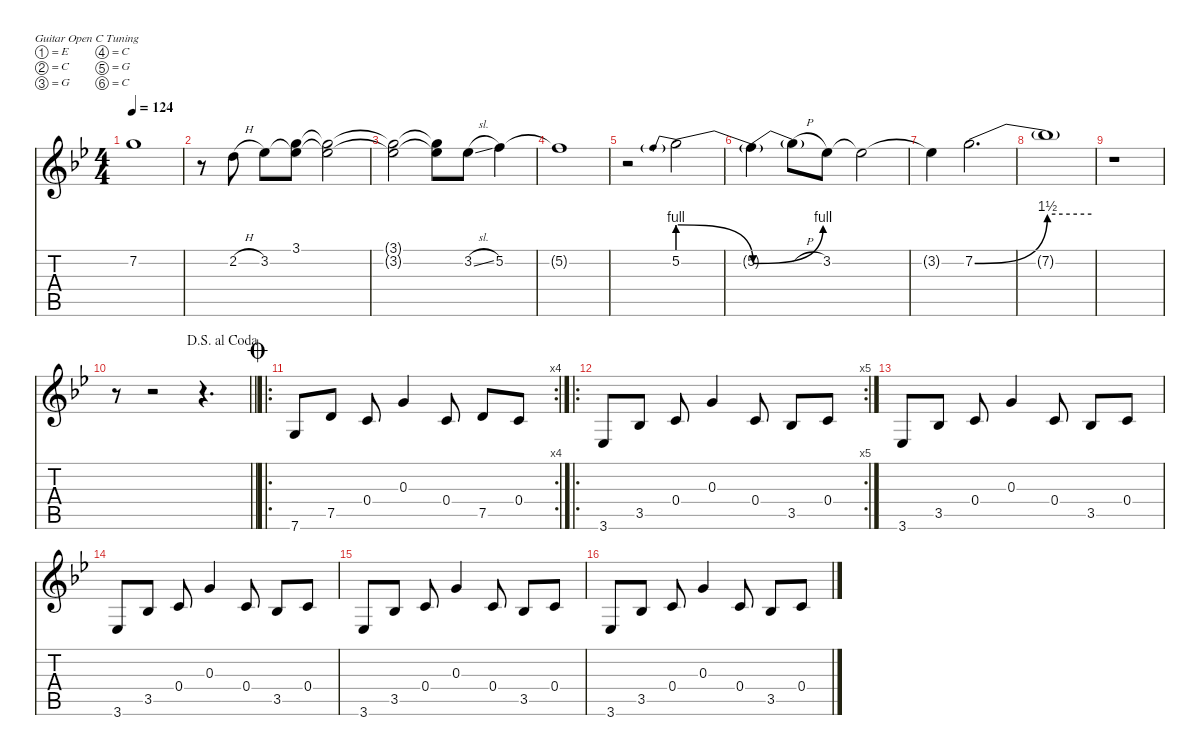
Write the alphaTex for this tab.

\defaultSystemsLayout 4
\hideDynamics
\bracketExtendMode nobrackets
\singleTrackTrackNamePolicy hidden
\multiTrackTrackNamePolicy hidden
\firstSystemTrackNameMode fullname
\firstSystemTrackNameOrientation horizontal
\otherSystemsTrackNameOrientation horizontal
\track ("Guitar 1" "jz.guit.") {instrument electricguitarjazz}
\staff {score tabs}
\tuning (E4 C4 G3 C3 G2 C2)
\ts (4 4)
\tempo 124
\clef g2
\ks gminor
7.2{t acc forcenatural}.1{dy f beam Down} |
r.8{beam Down} 2.2{h acc forcenatural}.8{beam Down} 3.2{acc b}.8{beam Down} (3.1{acc forcenatural} 3.2{t acc b}).8{beam Down} (3.1{t acc forcenatural} 3.2{t acc b}).2{beam Down} |
(3.1{t acc forcenatural} 3.2{t acc b}).2{beam Down} (3.1{t acc forcenatural} 3.2{t acc b}).8{beam Down} 3.2{sl acc b}.8{beam Down} 5.2{acc forcenatural}.4{beam Down} |
5.2{t acc forcenatural}.1{beam Down} |
r.2{beam Down} 5.2{be (prebendrelease 0 4 60 0)}.2{beam Down} |
5.2{be (bend 0 0 60 4) t acc forcenatural}.4{beam Down} 5.2{h t}.8{beam Down} 3.2{acc b}.8{beam Down} 3.2{t acc b}.2{beam Down} |
3.2{t acc b}.4{beam Down} 7.2{be (bend 0 0 60 6) acc forcenatural}.2{d beam Down} |
7.2{be (hold 0 6 60 6) t}.1{beam Down} |
r.1{beam Down} |
\jump dalsegnoalcoda
\barLineRight lightlight
r.8{beam Down} r.2{beam Down} r.4{d beam Down} |
\ro
\rc 4
\jump coda
7.6{acc forcenatural}.8{beam Up} 7.5{acc forcenatural}.8{beam Up} 0.4{acc forcenatural}.8{beam Up} 0.3{acc forcenatural}.4{beam Up} 0.4{acc forcenatural}.8{beam Up} 7.5{acc forcenatural}.8{beam Up} 0.4{acc forcenatural}.8{beam Up} |
\ro
\rc 5
3.6{acc b}.8{beam Up} 3.5{acc b}.8{beam Up} 0.4{acc forcenatural}.8{beam Up} 0.3{acc forcenatural}.4{beam Up} 0.4{acc forcenatural}.8{beam Up} 3.5{acc b}.8{beam Up} 0.4{acc forcenatural}.8{beam Up} |
3.6{acc b}.8{beam Up} 3.5{acc b}.8{beam Up} 0.4{acc forcenatural}.8{beam Up} 0.3{acc forcenatural}.4{beam Up} 0.4{acc forcenatural}.8{beam Up} 3.5{acc b}.8{beam Up} 0.4{acc forcenatural}.8{beam Up} |
3.6{acc b}.8{beam Up} 3.5{acc b}.8{beam Up} 0.4{acc forcenatural}.8{beam Up} 0.3{acc forcenatural}.4{beam Up} 0.4{acc forcenatural}.8{beam Up} 3.5{acc b}.8{beam Up} 0.4{acc forcenatural}.8{beam Up} |
3.6{acc b}.8{beam Up} 3.5{acc b}.8{beam Up} 0.4{acc forcenatural}.8{beam Up} 0.3{acc forcenatural}.4{beam Up} 0.4{acc forcenatural}.8{beam Up} 3.5{acc b}.8{beam Up} 0.4{acc forcenatural}.8{beam Up} |
3.6{acc b}.8{beam Up} 3.5{acc b}.8{beam Up} 0.4{acc forcenatural}.8{beam Up} 0.3{acc forcenatural}.4{beam Up} 0.4{acc forcenatural}.8{beam Up} 3.5{acc b}.8{beam Up} 0.4{acc forcenatural}.8{beam Up}
